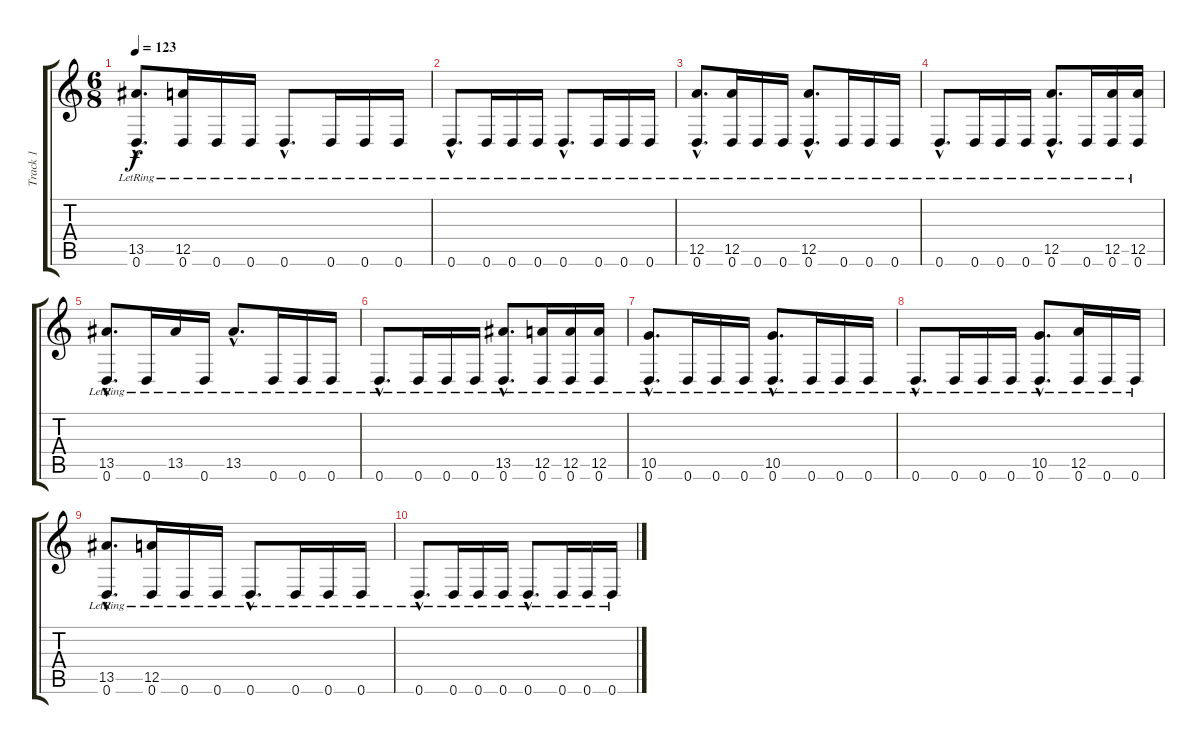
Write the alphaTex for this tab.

\track ("Track 1" "Track 1") {instrument electricguitarclean}
\staff {score tabs}
\tuning (E4 B3 G3 D3 A2 D2) {hide}
\ts (6 8)
\tempo 123
\clef g2
\ks c
(13.5{hac lr} 0.6{hac lr}).8{d dy f} (12.5{lr} 0.6{lr}).16 0.6{lr}.16 0.6{lr}.16 0.6{hac lr}.8{d} 0.6{lr}.16 0.6{lr}.16 0.6{lr}.16 |
0.6{hac lr}.8{d} 0.6{lr}.16 0.6{lr}.16 0.6{lr}.16 0.6{hac lr}.8{d} 0.6{lr}.16 0.6{lr}.16 0.6{lr}.16 |
(12.5{hac lr} 0.6{hac lr}).8{d} (12.5{lr} 0.6{lr}).16 0.6{lr}.16 0.6{lr}.16 (12.5{hac lr} 0.6{hac lr}).8{d} 0.6{lr}.16 0.6{lr}.16 0.6{lr}.16 |
0.6{hac lr}.8{d} 0.6{lr}.16 0.6{lr}.16 0.6{lr}.16 (12.5{hac lr} 0.6{hac lr}).8{d} 0.6{lr}.16 (12.5{lr} 0.6{lr}).16 (12.5{lr} 0.6{lr}).16 |
(13.5{hac lr} 0.6{hac lr}).8{d} 0.6{lr}.16 13.5{lr}.16 0.6{lr}.16 13.5{hac lr}.8{d} 0.6{lr}.16 0.6{lr}.16 0.6{lr}.16 |
0.6{hac lr}.8{d} 0.6{lr}.16 0.6{lr}.16 0.6{lr}.16 (13.5{hac lr} 0.6{hac lr}).8{d} (12.5{lr} 0.6{lr}).16 (12.5{lr} 0.6{lr}).16 (12.5{lr} 0.6{lr}).16 |
(10.5{hac lr} 0.6{hac lr}).8{d} 0.6{lr}.16 0.6{lr}.16 0.6{lr}.16 (10.5{hac lr} 0.6{hac lr}).8{d} 0.6{lr}.16 0.6{lr}.16 0.6{lr}.16 |
0.6{hac lr}.8{d} 0.6{lr}.16 0.6{lr}.16 0.6{lr}.16 (10.5{hac lr} 0.6{hac lr}).8{d} (12.5{lr} 0.6{lr}).16 0.6{lr}.16 0.6{lr}.16 |
(13.5{hac lr} 0.6{hac lr}).8{d} (12.5{lr} 0.6{lr}).16 0.6{lr}.16 0.6{lr}.16 0.6{hac lr}.8{d} 0.6{lr}.16 0.6{lr}.16 0.6{lr}.16 |
0.6{hac lr}.8{d} 0.6{lr}.16 0.6{lr}.16 0.6{lr}.16 0.6{hac lr}.8{d} 0.6{lr}.16 0.6{lr}.16 0.6{lr}.16
